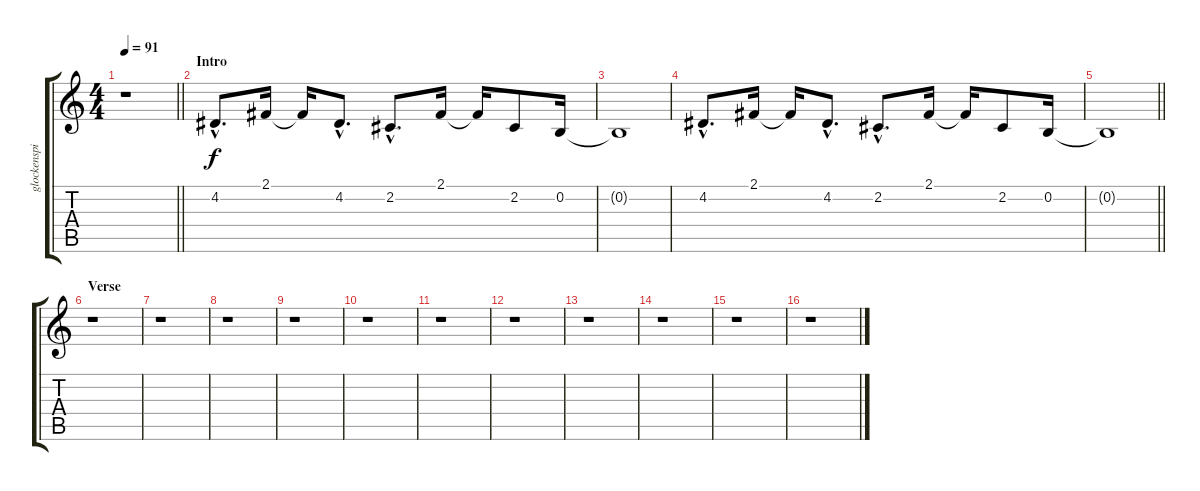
\track ("glockenspiel" "glockenspi") {instrument glockenspiel}
\staff {score tabs}
\tuning (E4 B3 G3 D3 A2 E2) {hide}
\ts (4 4)
\tempo 91
\clef g2
\barLineRight lightlight
\ks c
r.1{dy f instrument glockenspiel} |
\section ("" "Intro")
4.2{hac}.8{d} 2.1.16 2.1{t}.16 4.2{hac}.8{d} 2.2{hac}.8{d} 2.1.16 2.1{t}.16 2.2.8 0.2.16 |
0.2{t}.1 |
4.2{hac}.8{d} 2.1.16 2.1{t}.16 4.2{hac}.8{d} 2.2{hac}.8{d} 2.1.16 2.1{t}.16 2.2.8 0.2.16 |
\barLineRight lightlight
0.2{t}.1 |
\section ("" "Verse")
r.1 |
r.1 |
r.1 |
r.1 |
r.1 |
r.1 |
r.1 |
r.1 |
r.1 |
r.1 |
r.1
